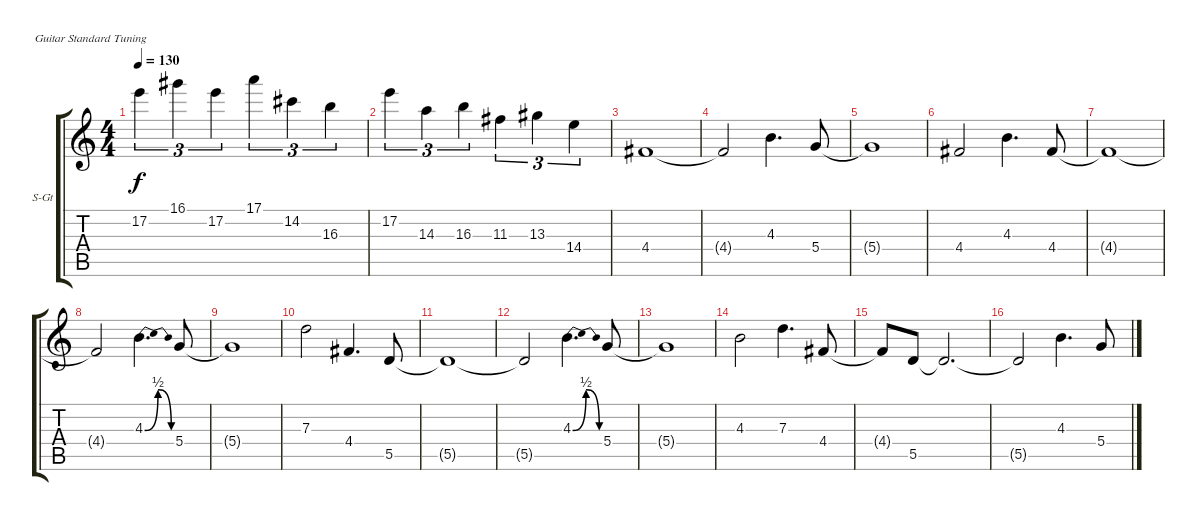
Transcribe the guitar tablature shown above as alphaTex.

\defaultSystemsLayout 4
\bracketExtendMode groupsimilarinstruments
\firstSystemTrackNameOrientation horizontal
\otherSystemsTrackNameOrientation horizontal
\track ("Bridge E" "S-Gt") {instrument acousticguitarsteel}
\staff {score tabs}
\tuning (E4 B3 G3 D3 A2 E2)
\ts (4 4)
\tempo 130
\clef g2
\ks c
17.2.4{tu (3 2) dy f} 16.1.4{tu (3 2)} 17.2.4{tu (3 2)} 17.1.4{tu (3 2)} 14.2.4{tu (3 2)} 16.3.4{tu (3 2)} |
17.2.4{tu (3 2)} 14.3.4{tu (3 2)} 16.3.4{tu (3 2)} 11.3.4{tu (3 2)} 13.3.4{tu (3 2)} 14.4.4{tu (3 2)} |
4.4.1 |
4.4{t}.2 4.3.4{d} 5.4.8 |
5.4{t}.1 |
4.4.2 4.3.4{d} 4.4.8 |
4.4{t}.1 |
4.4{t}.2 4.3{be (bendrelease 22.2 0 44.4 2 45 2 59.4 0)}.4{d} 5.4.8 |
5.4{t}.1 |
7.3.2 4.4.4{d} 5.5.8 |
5.5{t}.1 |
5.5{t}.2 4.3{be (bendrelease 22.2 0 44.4 2 45 2 59.4 0)}.4{d} 5.4.8 |
5.4{t}.1 |
4.3.2 7.3.4{d} 4.4.8 |
4.4{t}.8 5.5.8 5.5{t}.2{d} |
5.5{t}.2 4.3.4{d} 5.4.8
